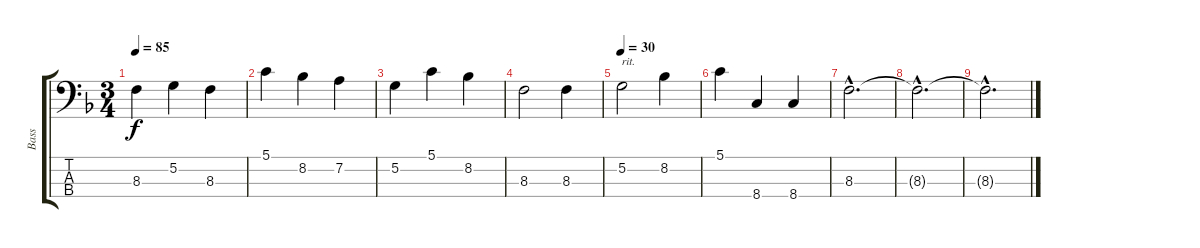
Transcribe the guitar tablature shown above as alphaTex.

\track ("Bass" "Bass") {instrument fretlessbass}
\staff {score tabs}
\tuning (G2 D2 A1 E1) {hide}
\ts (3 4)
\tempo 85
\clef f4
\ks f
8.3.4{dy f} 5.2.4 8.3.4 |
5.1.4 8.2.4 7.2.4 |
5.2.4 5.1.4 8.2.4 |
8.3.2 8.3.4 |
\tempo 30
5.2.2{txt "rit."} 8.2.4 |
5.1.4 8.4.4 8.4.4 |
8.3{hac}.2{d} |
8.3{hac t}.2{d volume 0} |
8.3{hac t}.2{d}
